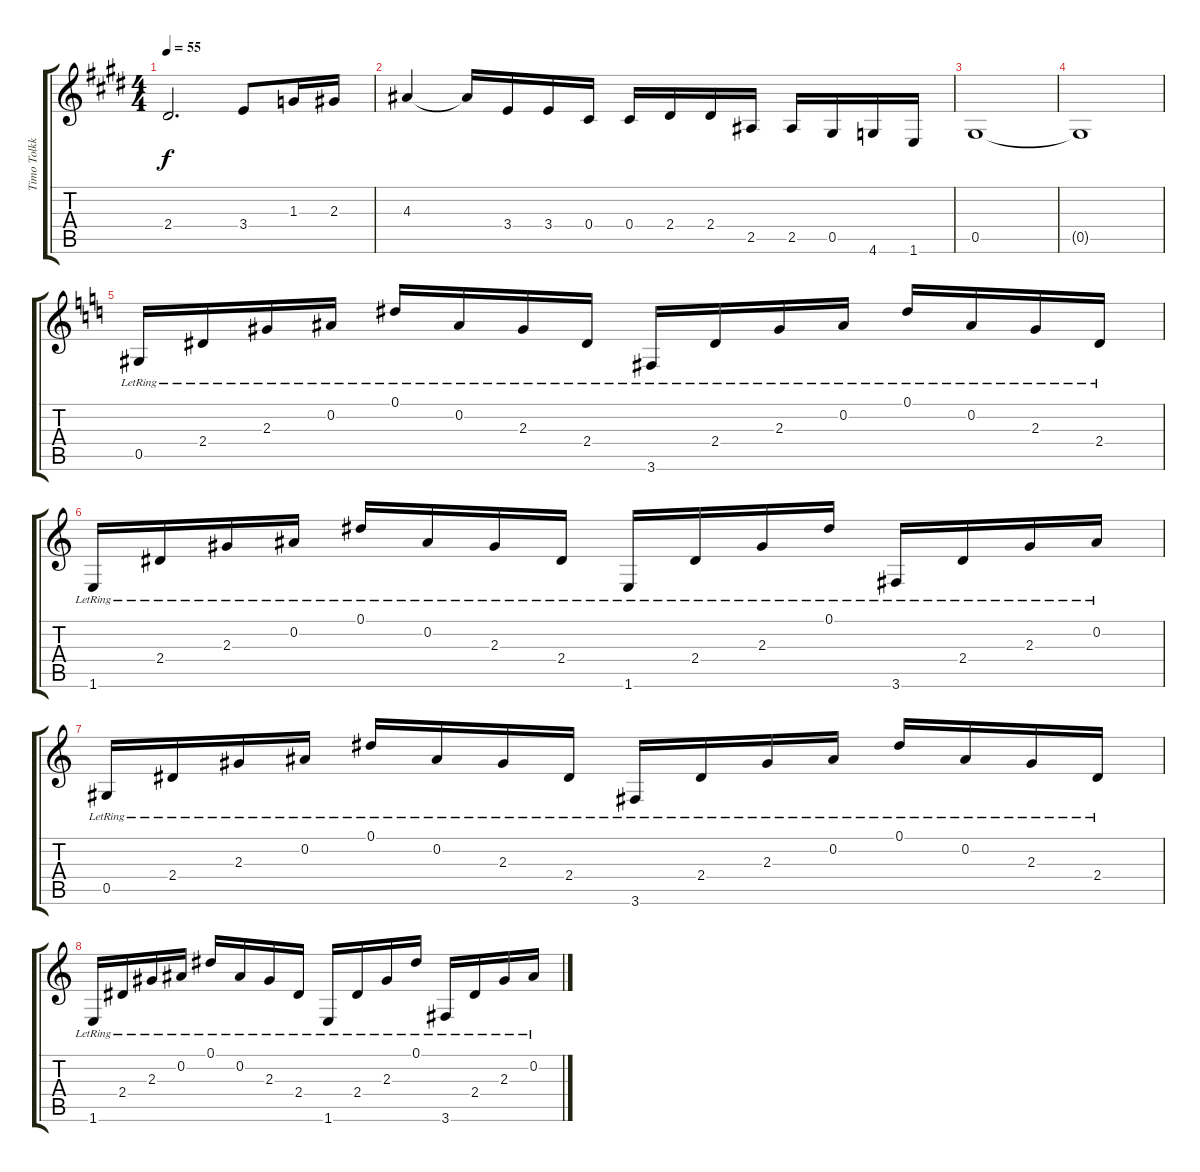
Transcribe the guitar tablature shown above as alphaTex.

\track ("Timo Tolkki II" "Timo Tolkk") {instrument distortionguitar}
\staff {score tabs}
\tuning (Eb4 Bb3 Gb3 Db3 Ab2 Eb2) {hide}
\ts (4 4)
\tempo 55
\clef g2
\ks e
2.4.2{d dy f} 3.4.8 1.3.16 2.3.16 |
4.3.4 4.3{t}.16 3.4.16 3.4.16 0.4.16 0.4.16 2.4.16 2.4.16 2.5.16 2.5.16 0.5.16 4.6.16 1.6.16 |
0.5.1 |
0.5{t}.1 |
\ks c
0.5{lr}.16{instrument acousticguitarsteel} 2.4{lr}.16 2.3{lr}.16 0.2{lr}.16 0.1{lr}.16 0.2{lr}.16 2.3{lr}.16 2.4{lr}.16 3.6{lr}.16 2.4{lr}.16 2.3{lr}.16 0.2{lr}.16 0.1{lr}.16 0.2{lr}.16 2.3{lr}.16 2.4{lr}.16 |
1.6{lr}.16 2.4{lr}.16 2.3{lr}.16 0.2{lr}.16 0.1{lr}.16 0.2{lr}.16 2.3{lr}.16 2.4{lr}.16 1.6{lr}.16 2.4{lr}.16 2.3{lr}.16 0.1{lr}.16 3.6{lr}.16 2.4{lr}.16 2.3{lr}.16 0.2{lr}.16 |
0.5{lr}.16{instrument acousticguitarsteel} 2.4{lr}.16 2.3{lr}.16 0.2{lr}.16 0.1{lr}.16 0.2{lr}.16 2.3{lr}.16 2.4{lr}.16 3.6{lr}.16 2.4{lr}.16 2.3{lr}.16 0.2{lr}.16 0.1{lr}.16 0.2{lr}.16 2.3{lr}.16 2.4{lr}.16 |
1.6{lr}.16 2.4{lr}.16 2.3{lr}.16 0.2{lr}.16 0.1{lr}.16 0.2{lr}.16 2.3{lr}.16 2.4{lr}.16 1.6{lr}.16 2.4{lr}.16 2.3{lr}.16 0.1{lr}.16 3.6{lr}.16 2.4{lr}.16 2.3{lr}.16 0.2{lr}.16
